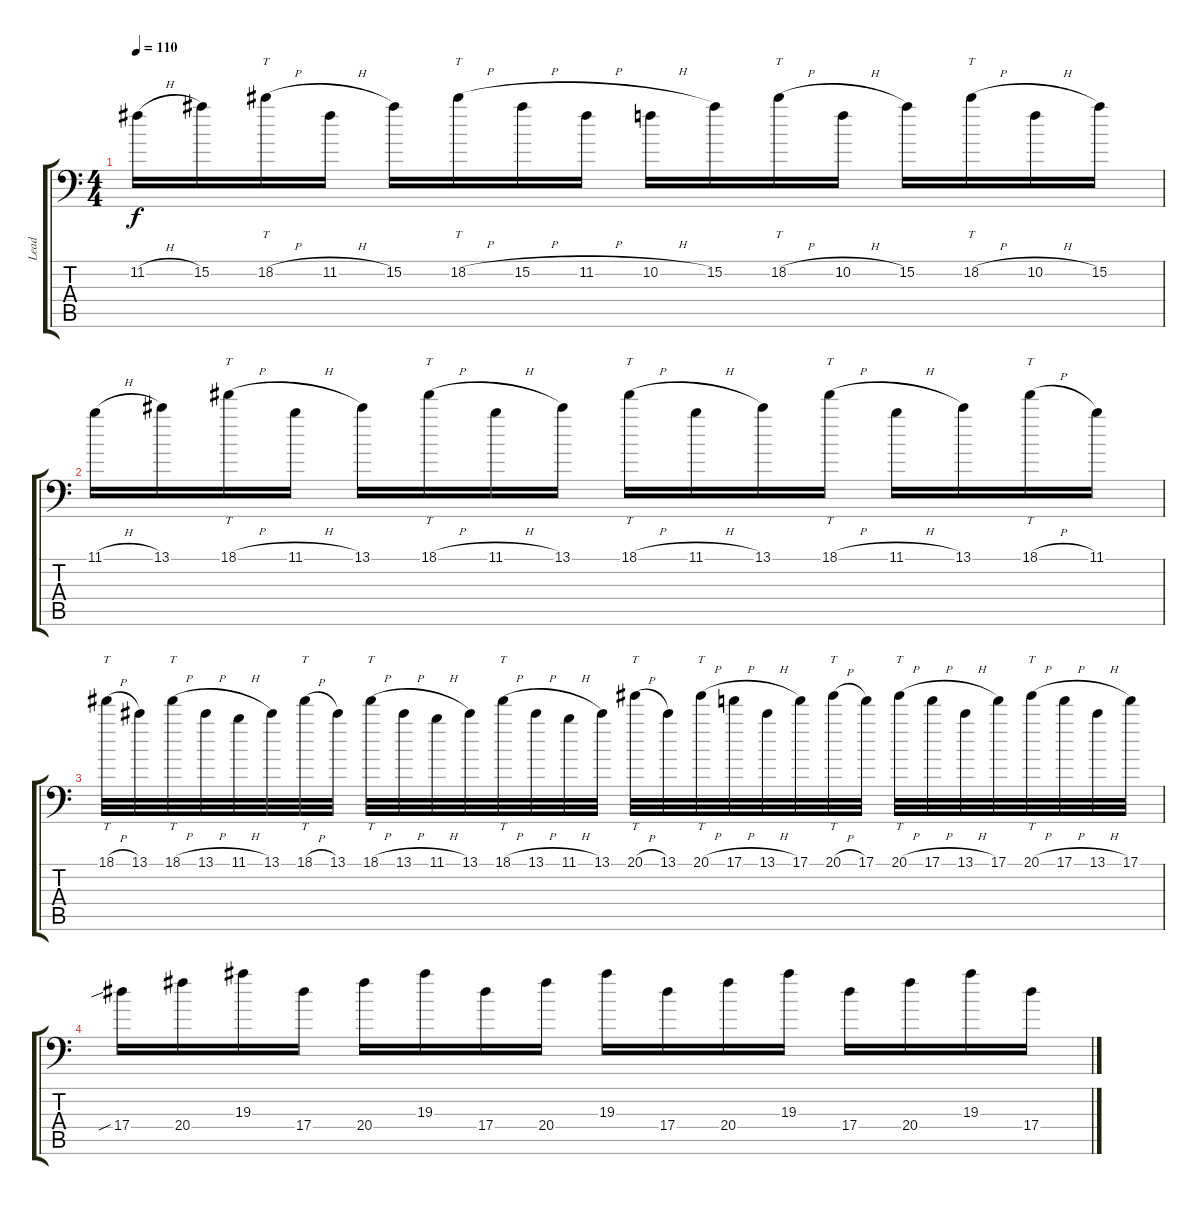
\track ("Lead" "Lead") {instrument distortionguitar}
\staff {score tabs}
\tuning (C4 G3 Eb3 Bb2 F2 Bb1) {hide}
\ts (4 4)
\tempo 110
\clef f4
\ks c
11.2{h}.16{dy f} 15.2.16 18.2{h}.16{tt} 11.2{h}.16 15.2.16 18.2{h}.16{tt} 15.2{h}.16 11.2{h}.16 10.2{h}.16 15.2.16 18.2{h}.16{tt} 10.2{h}.16 15.2.16 18.2{h}.16{tt} 10.2{h}.16 15.2.16 |
11.1{h}.16 13.1.16 18.1{h}.16{tt} 11.1{h}.16 13.1.16 18.1{h}.16{tt} 11.1{h}.16 13.1.16 18.1{h}.16{tt} 11.1{h}.16 13.1.16 18.1{h}.16{tt} 11.1{h}.16 13.1.16 18.1{h}.16{tt} 11.1.16 |
18.1{h}.32{tt} 13.1.32 18.1{h}.32{tt} 13.1{h}.32 11.1{h}.32 13.1.32 18.1{h}.32{tt} 13.1.32 18.1{h}.32{tt} 13.1{h}.32 11.1{h}.32 13.1.32 18.1{h}.32{tt} 13.1{h}.32 11.1{h}.32 13.1.32 20.1{h}.32{tt} 13.1.32 20.1{h}.32{tt} 17.1{h}.32 13.1{h}.32 17.1.32 20.1{h}.32{tt} 17.1.32 20.1{h}.32{tt} 17.1{h}.32 13.1{h}.32 17.1.32 20.1{h}.32{tt} 17.1{h}.32 13.1{h}.32 17.1.32 |
17.4{sib}.16 20.4.16 19.3.16 17.4.16 20.4.16 19.3.16 17.4.16 20.4.16 19.3.16 17.4.16 20.4.16 19.3.16 17.4.16 20.4.16 19.3.16 17.4.16
